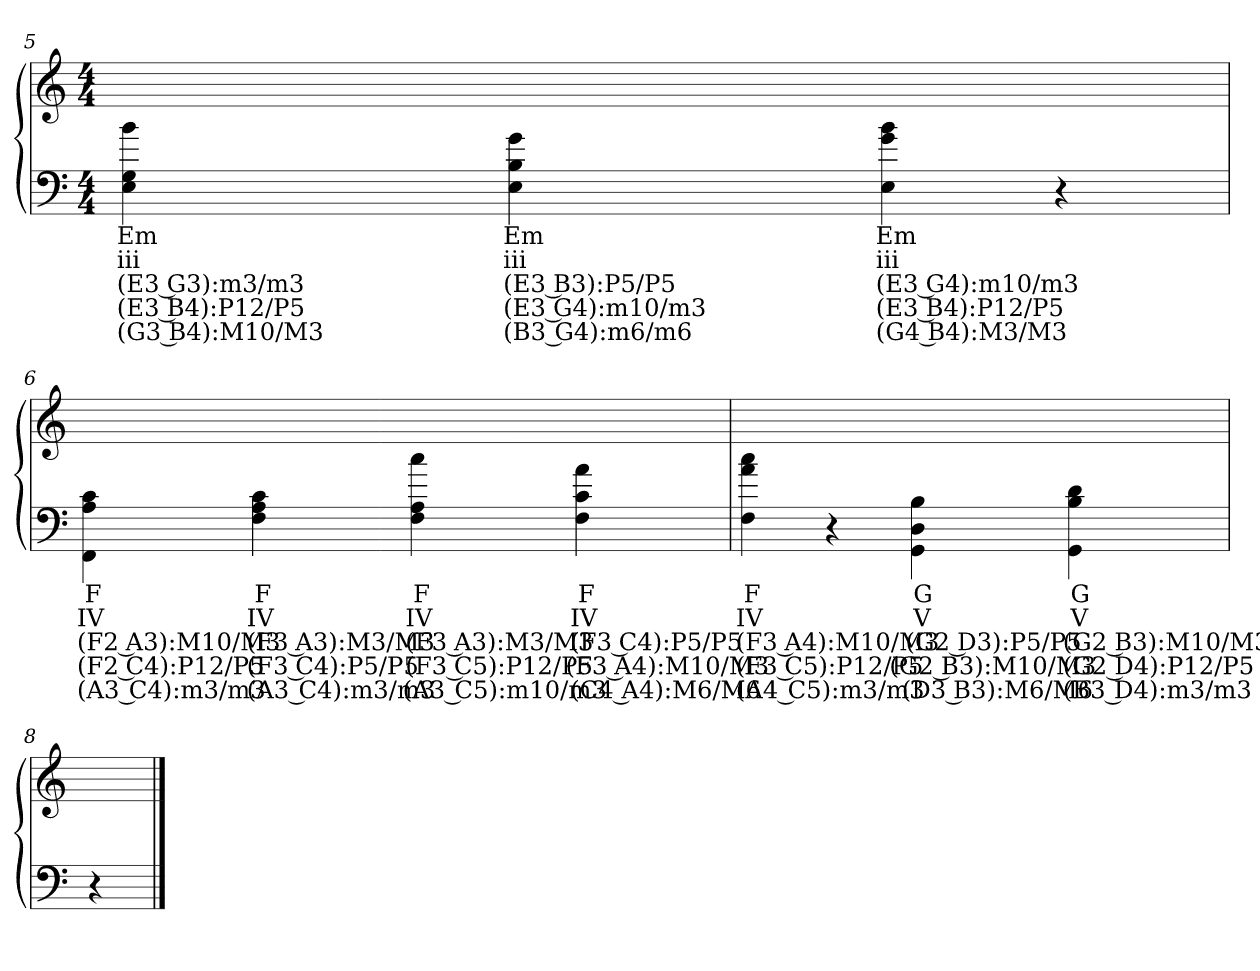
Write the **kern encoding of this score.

**kern	**text	**text	**text	**text	**text	**kern
*part2	*part2	*part2	*part2	*part2	*part2	*part1
*staff2	*staff2	*staff2	*staff2	*staff2	*staff2	*staff1
*clefF4	*	*	*	*	*	*clefG2
*k[]	*	*	*	*	*	*k[]
*C:	*	*	*	*	*	*C:
*M4/4	*	*	*	*	*	*M4/4
=5	=5	=5	=5	=5	=5	=5
4E 4G 4b	Em	iii	(E3 G3):m3/m3	(E3 B4):P12/P5	(G3 B4):M10/M3	1ryy
4E 4B 4g	Em	iii	(E3 B3):P5/P5	(E3 G4):m10/m3	(B3 G4):m6/m6	.
4E 4g 4b	Em	iii	(E3 G4):m10/m3	(E3 B4):P12/P5	(G4 B4):M3/M3	.
4r	.	.	.	.	.	.
=6	=6	=6	=6	=6	=6	=6
4FF 4A 4c	F	IV	(F2 A3):M10/M3	(F2 C4):P12/P5	(A3 C4):m3/m3	1ryy
4F 4A 4c	F	IV	(F3 A3):M3/M3	(F3 C4):P5/P5	(A3 C4):m3/m3	.
4F 4A 4cc	F	IV	(F3 A3):M3/M3	(F3 C5):P12/P5	(A3 C5):m10/m3	.
4F 4c 4a	F	IV	(F3 C4):P5/P5	(F3 A4):M10/M3	(C4 A4):M6/M6	.
=7	=7	=7	=7	=7	=7	=7
4F 4a 4cc	F	IV	(F3 A4):M10/M3	(F3 C5):P12/P5	(A4 C5):m3/m3	1ryy
4r	.	.	.	.	.	.
4GG 4D 4B	G	V	(G2 D3):P5/P5	(G2 B3):M10/M3	(D3 B3):M6/M6	.
4GG 4B 4d	G	V	(G2 B3):M10/M3	(G2 D4):P12/P5	(B3 D4):m3/m3	.
=8	=8	=8	=8	=8	=8	=8
4r	.	.	.	.	.	4ryy
==	==	==	==	==	==	==
*-	*-	*-	*-	*-	*-	*-
